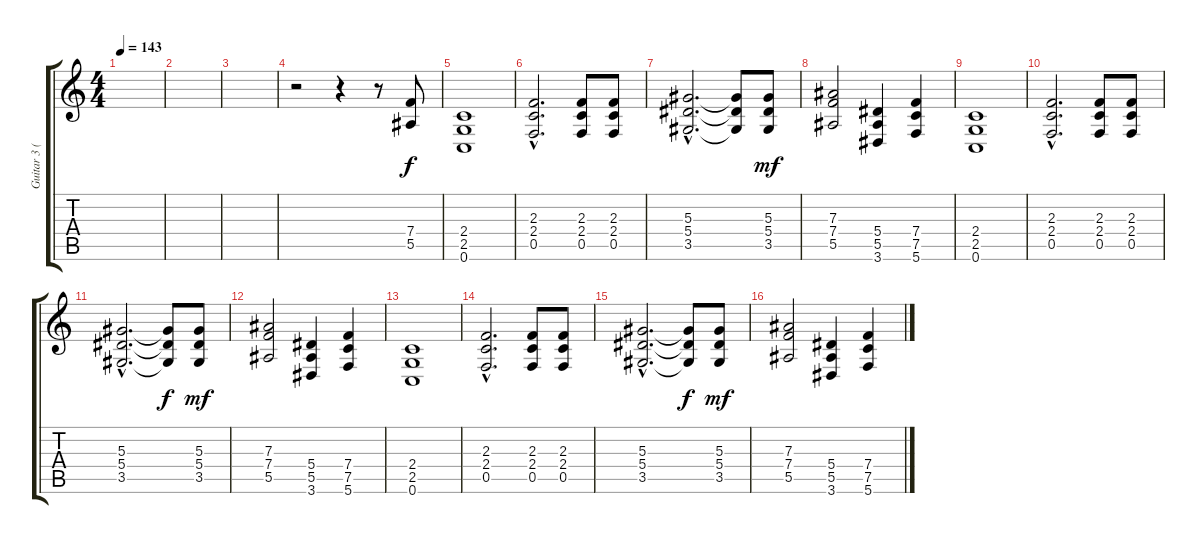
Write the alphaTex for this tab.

\track ("Guitar 3 (Rhytm)" "Guitar 3 (") {instrument distortionguitar}
\staff {score tabs}
\tuning (C4 G3 Eb3 Bb2 F2 C2) {hide}
\ts (4 4)
\tempo 143
\clef g2
\ks c
|
|
|
r.2 r.4 r.8 (7.4 5.5).8 |
(2.4 2.5 0.6).1 |
(2.3{hac} 2.4{hac} 0.5{hac}).2{d} (2.3 2.4 0.5).8 (2.3 2.4 0.5).8 |
(5.3{hac} 5.4{hac} 3.5{hac}).2{d} (5.3{t} 5.4{t} 3.5{t}).8{dy f} (5.3 5.4 3.5).8{dy mf} |
(7.3 7.4 5.5).2 (5.4 5.5 3.6).4 (7.4 7.5 5.6).4 |
(2.4 2.5 0.6).1 |
(2.3{hac} 2.4{hac} 0.5{hac}).2{d} (2.3 2.4 0.5).8 (2.3 2.4 0.5).8 |
(5.3{hac} 5.4{hac} 3.5{hac}).2{d} (5.3{t} 5.4{t} 3.5{t}).8{dy f} (5.3 5.4 3.5).8{dy mf} |
(7.3 7.4 5.5).2 (5.4 5.5 3.6).4 (7.4 7.5 5.6).4 |
(2.4 2.5 0.6).1 |
(2.3{hac} 2.4{hac} 0.5{hac}).2{d} (2.3 2.4 0.5).8 (2.3 2.4 0.5).8 |
(5.3{hac} 5.4{hac} 3.5{hac}).2{d} (5.3{t} 5.4{t} 3.5{t}).8{dy f} (5.3 5.4 3.5).8{dy mf} |
(7.3 7.4 5.5).2 (5.4 5.5 3.6).4 (7.4 7.5 5.6).4
